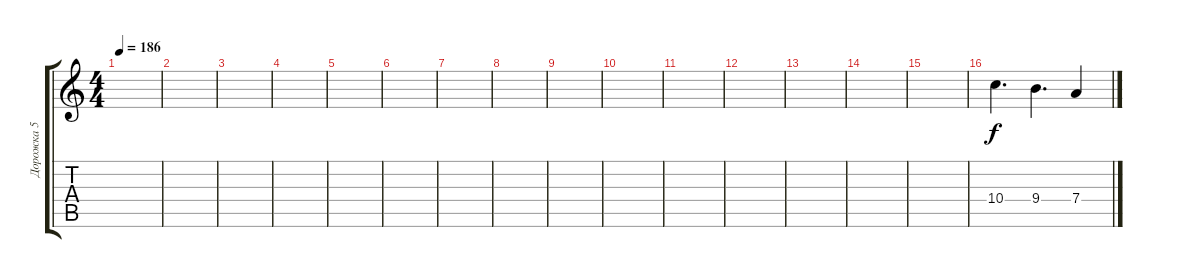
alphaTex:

\track ("Дорожка 5" "Дорожка 5") {instrument distortionguitar}
\staff {score tabs}
\tuning (E4 B3 G3 D3 A2 E2) {hide}
\ts (4 4)
\tempo 186
\clef g2
\ks c
|
|
|
|
|
|
|
|
|
|
|
|
|
|
|
10.4.4{d} 9.4.4{d} 7.4.4
